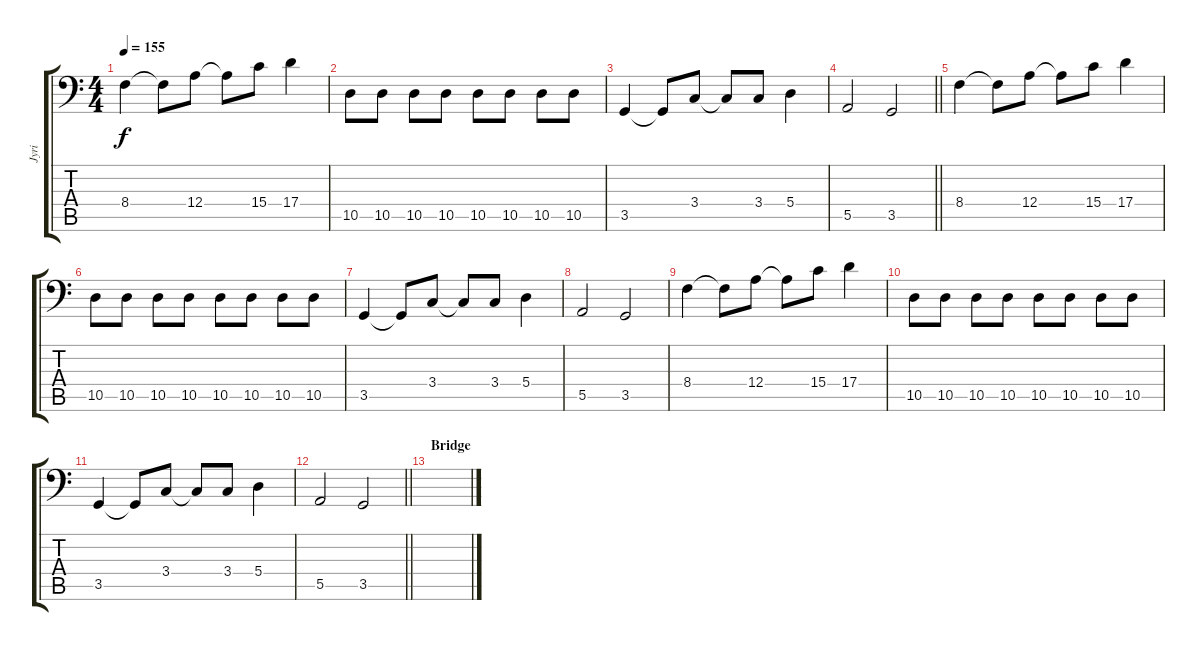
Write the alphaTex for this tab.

\track ("Jyri" "Jyri") {instrument electricbassfinger}
\staff {score tabs}
\tuning (C3 G2 D2 A1 E1 B0) {hide}
\ts (4 4)
\tempo 155
\clef f4
\ks c
8.4.4{dy f} 8.4{t}.8 12.4.8 12.4{t}.8 15.4.8 17.4.4 |
10.5.8 10.5.8 10.5.8 10.5.8 10.5.8 10.5.8 10.5.8 10.5.8 |
3.5.4 3.5{t}.8 3.4.8 3.4{t}.8 3.4.8 5.4.4 |
\barLineRight lightlight
5.5.2 3.5.2 |
8.4.4 8.4{t}.8 12.4.8 12.4{t}.8 15.4.8 17.4.4 |
10.5.8 10.5.8 10.5.8 10.5.8 10.5.8 10.5.8 10.5.8 10.5.8 |
3.5.4 3.5{t}.8 3.4.8 3.4{t}.8 3.4.8 5.4.4 |
5.5.2 3.5.2 |
8.4.4 8.4{t}.8 12.4.8 12.4{t}.8 15.4.8 17.4.4 |
10.5.8 10.5.8 10.5.8 10.5.8 10.5.8 10.5.8 10.5.8 10.5.8 |
3.5.4 3.5{t}.8 3.4.8 3.4{t}.8 3.4.8 5.4.4 |
\barLineRight lightlight
5.5.2 3.5.2 |
\section ("" "Bridge")
